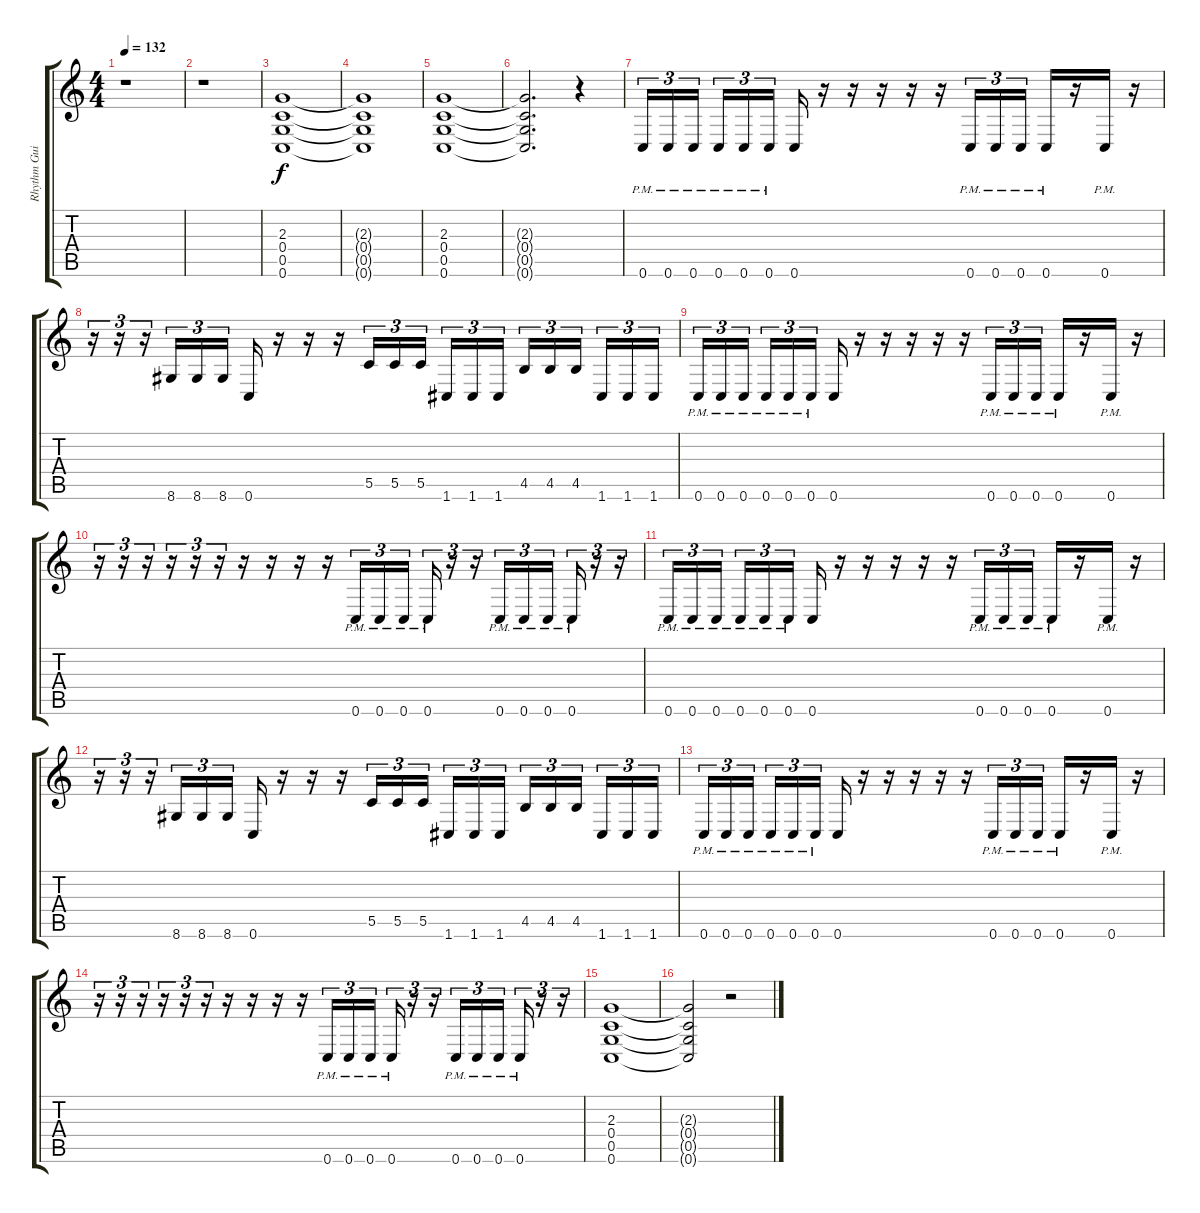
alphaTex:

\track ("Rhythm Guitar 2" "Rhythm Gui") {instrument distortionguitar}
\staff {score tabs}
\tuning (D4 A3 F3 C3 G2 C2) {hide}
\ts (4 4)
\tempo 132
\clef g2
\ks c
r.1{dy f instrument distortionguitar} |
r.1 |
(2.3 0.4 0.5 0.6).1 |
(2.3{t} 0.4{t} 0.5{t} 0.6{t}).1 |
(2.3 0.4 0.5 0.6).1 |
(2.3{t} 0.4{t} 0.5{t} 0.6{t}).2{d} r.4 |
0.6{pm}.16{tu (3 2)} 0.6{pm}.16{tu (3 2)} 0.6{pm}.16{tu (3 2)} 0.6{pm}.16{tu (3 2)} 0.6{pm}.16{tu (3 2)} 0.6{pm}.16{tu (3 2)} 0.6.16 r.16 r.16 r.16 r.16 r.16 0.6{pm}.16{tu (3 2)} 0.6{pm}.16{tu (3 2)} 0.6{pm}.16{tu (3 2)} 0.6{pm}.16 r.16 0.6{pm}.16 r.16 |
r.16{tu (3 2)} r.16{tu (3 2)} r.16{tu (3 2)} 8.6.16{tu (3 2)} 8.6.16{tu (3 2)} 8.6.16{tu (3 2)} 0.6.16 r.16 r.16 r.16 5.5.16{tu (3 2)} 5.5.16{tu (3 2)} 5.5.16{tu (3 2)} 1.6.16{tu (3 2)} 1.6.16{tu (3 2)} 1.6.16{tu (3 2)} 4.5.16{tu (3 2)} 4.5.16{tu (3 2)} 4.5.16{tu (3 2)} 1.6.16{tu (3 2)} 1.6.16{tu (3 2)} 1.6.16{tu (3 2)} |
0.6{pm}.16{tu (3 2)} 0.6{pm}.16{tu (3 2)} 0.6{pm}.16{tu (3 2)} 0.6{pm}.16{tu (3 2)} 0.6{pm}.16{tu (3 2)} 0.6{pm}.16{tu (3 2)} 0.6.16 r.16 r.16 r.16 r.16 r.16 0.6{pm}.16{tu (3 2)} 0.6{pm}.16{tu (3 2)} 0.6{pm}.16{tu (3 2)} 0.6{pm}.16 r.16 0.6{pm}.16 r.16 |
r.16{tu (3 2)} r.16{tu (3 2)} r.16{tu (3 2)} r.16{tu (3 2)} r.16{tu (3 2)} r.16{tu (3 2)} r.16 r.16 r.16 r.16 0.6{pm}.16{tu (3 2)} 0.6{pm}.16{tu (3 2)} 0.6{pm}.16{tu (3 2)} 0.6{pm}.16{tu (3 2)} r.16{tu (3 2)} r.16{tu (3 2)} 0.6{pm}.16{tu (3 2)} 0.6{pm}.16{tu (3 2)} 0.6{pm}.16{tu (3 2)} 0.6{pm}.16{tu (3 2)} r.16{tu (3 2)} r.16{tu (3 2)} |
0.6{pm}.16{tu (3 2)} 0.6{pm}.16{tu (3 2)} 0.6{pm}.16{tu (3 2)} 0.6{pm}.16{tu (3 2)} 0.6{pm}.16{tu (3 2)} 0.6{pm}.16{tu (3 2)} 0.6.16 r.16 r.16 r.16 r.16 r.16 0.6{pm}.16{tu (3 2)} 0.6{pm}.16{tu (3 2)} 0.6{pm}.16{tu (3 2)} 0.6{pm}.16 r.16 0.6{pm}.16 r.16 |
r.16{tu (3 2)} r.16{tu (3 2)} r.16{tu (3 2)} 8.6.16{tu (3 2)} 8.6.16{tu (3 2)} 8.6.16{tu (3 2)} 0.6.16 r.16 r.16 r.16 5.5.16{tu (3 2)} 5.5.16{tu (3 2)} 5.5.16{tu (3 2)} 1.6.16{tu (3 2)} 1.6.16{tu (3 2)} 1.6.16{tu (3 2)} 4.5.16{tu (3 2)} 4.5.16{tu (3 2)} 4.5.16{tu (3 2)} 1.6.16{tu (3 2)} 1.6.16{tu (3 2)} 1.6.16{tu (3 2)} |
0.6{pm}.16{tu (3 2)} 0.6{pm}.16{tu (3 2)} 0.6{pm}.16{tu (3 2)} 0.6{pm}.16{tu (3 2)} 0.6{pm}.16{tu (3 2)} 0.6{pm}.16{tu (3 2)} 0.6.16 r.16 r.16 r.16 r.16 r.16 0.6{pm}.16{tu (3 2)} 0.6{pm}.16{tu (3 2)} 0.6{pm}.16{tu (3 2)} 0.6{pm}.16 r.16 0.6{pm}.16 r.16 |
r.16{tu (3 2)} r.16{tu (3 2)} r.16{tu (3 2)} r.16{tu (3 2)} r.16{tu (3 2)} r.16{tu (3 2)} r.16 r.16 r.16 r.16 0.6{pm}.16{tu (3 2)} 0.6{pm}.16{tu (3 2)} 0.6{pm}.16{tu (3 2)} 0.6{pm}.16{tu (3 2)} r.16{tu (3 2)} r.16{tu (3 2)} 0.6{pm}.16{tu (3 2)} 0.6{pm}.16{tu (3 2)} 0.6{pm}.16{tu (3 2)} 0.6{pm}.16{tu (3 2)} r.16{tu (3 2)} r.16{tu (3 2)} |
(2.3 0.4 0.5 0.6).1 |
(2.3{t} 0.4{t} 0.5{t} 0.6{t}).2 r.2
